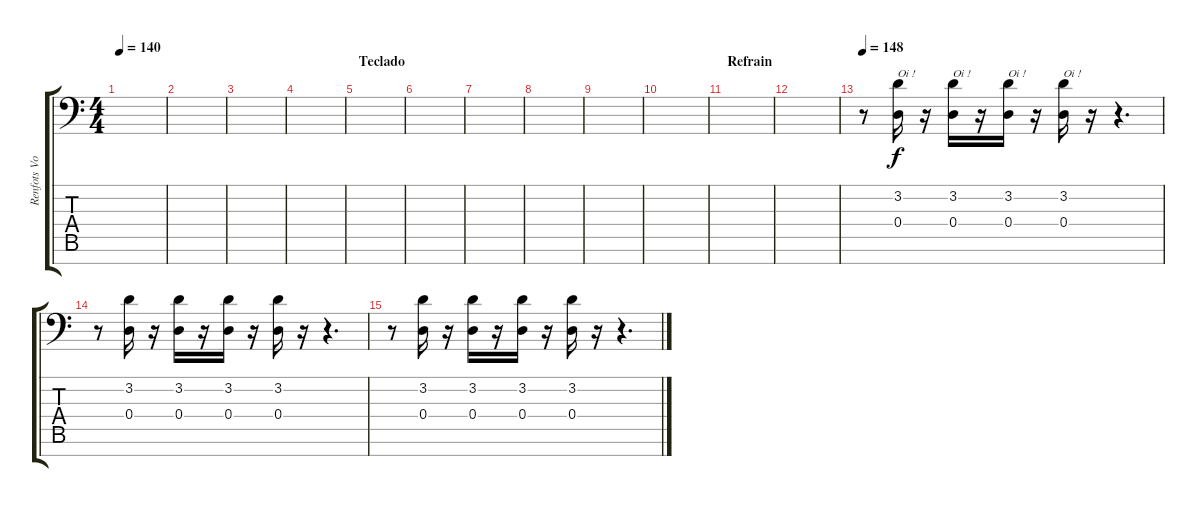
\track ("Renfots Voix" "Renfots Vo") {instrument englishhorn}
\staff {score tabs}
\tuning (E4 B3 G3 D3 A2 E2 C-1) {hide}
\ts (4 4)
\tempo 140
\clef f4
\ks c
|
|
|
|
\section ("" "Teclado")
|
|
|
|
|
|
\section ("" "Refrain")
|
|
\tempo 148
r.8 (3.2 0.4).16{txt "Oi !"} r.16 (3.2 0.4).16{txt "Oi !"} r.16 (3.2 0.4).16{txt "Oi !"} r.16 (3.2 0.4).16{txt "Oi !"} r.16 r.4{d} |
r.8 (3.2 0.4).16 r.16 (3.2 0.4).16 r.16 (3.2 0.4).16 r.16 (3.2 0.4).16 r.16 r.4{d} |
r.8 (3.2 0.4).16 r.16 (3.2 0.4).16 r.16 (3.2 0.4).16 r.16 (3.2 0.4).16 r.16 r.4{d}
